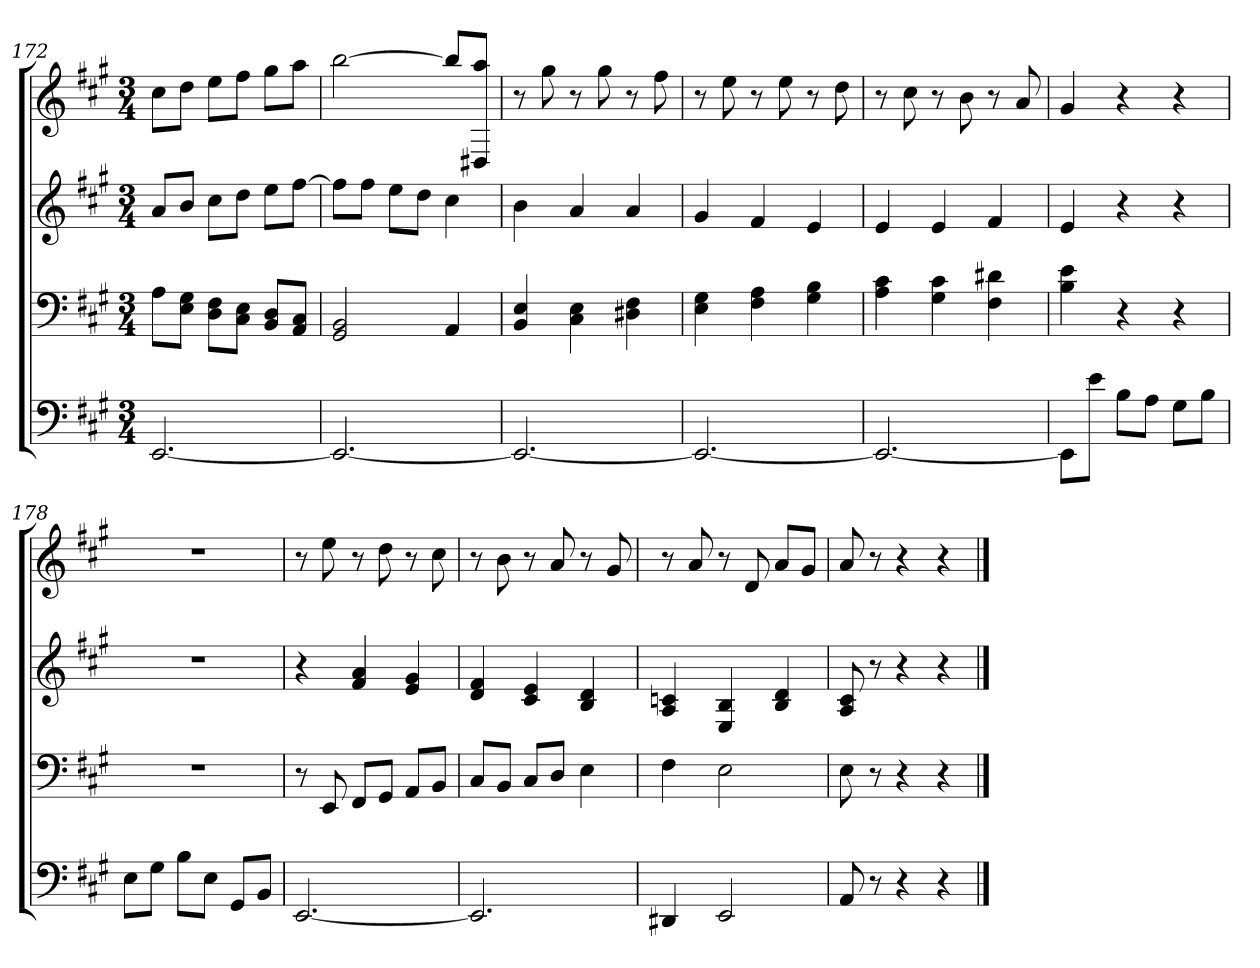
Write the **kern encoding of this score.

**kern	**kern	**kern	**kern
*part4	*part3	*part2	*part1
*staff4	*staff3	*staff2	*staff1
*k[f#c#g#]	*k[f#c#g#]	*k[f#c#g#]	*k[f#c#g#]
*M3/4	*M3/4	*M3/4	*M3/4
=172	=172	=172	=172
[2.EE	8AL	8aL	8cc#L
.	8E 8G#J	8bJ	8ddJ
.	8D 8F#L	8cc#L	8eeL
.	8C# 8EJ	8ddJ	8ff#J
.	8BB 8DL	8eeL	8gg#L
.	8AA 8C#J	[8ff#J	8aaJ
=173	=173	=173	=173
2.EE_	2GG# 2BB	8ff#L]	[2bb
.	.	8ff#J	.
.	.	8eeL	.
.	.	8ddJ	.
.	4AA	4cc#	8bbL]
.	.	.	8D#X 8aaJ
=174	=174	=174	=174
2.EE_	4BB 4E	4b	8r
.	.	.	8gg#
.	4C# 4E	4a	8r
.	.	.	8gg#
.	4D#X 4F#	4a	8r
.	.	.	8ff#
=175	=175	=175	=175
2.EE_	4E 4G#	4g#	8r
.	.	.	8ee
.	4F# 4A	4f#	8r
.	.	.	8ee
.	4G# 4B	4e	8r
.	.	.	8dd
=176	=176	=176	=176
2.EE_	4A 4c#	4e	8r
.	.	.	8cc#
.	4G# 4c#	4e	8r
.	.	.	8b
.	4F# 4d#X	4f#	8r
.	.	.	8a
=177	=177	=177	=177
8EEL]	4B 4e	4e	4g#
8eJ	.	.	.
8BL	4r	4r	4r
8AJ	.	.	.
8G#L	4r	4r	4r
8BJ	.	.	.
=178	=178	=178	=178
8EL	2.r	2.r	2.r
8G#J	.	.	.
8BL	.	.	.
8EJ	.	.	.
8GG#L	.	.	.
8BBJ	.	.	.
=179	=179	=179	=179
[2.EE	8r	4r	8r
.	8EE	.	8ee
.	8FF#L	4f# 4a	8r
.	8GG#J	.	8dd
.	8AAL	4e 4g#	8r
.	8BBJ	.	8cc#
=180	=180	=180	=180
2.EE]	8C#L	4d 4f#	8r
.	8BBJ	.	8b
.	8C#L	4c# 4e	8r
.	8DJ	.	8a
.	4E	4B 4d	8r
.	.	.	8g#
=181	=181	=181	=181
4DD#X	4F#	4A 4cn	8r
.	.	.	8a
2EE	2E	4E 4B	8r
.	.	.	8d
.	.	4B 4d	8aL
.	.	.	8g#J
=182	=182	=182	=182
8AA	8E	8A 8c#	8a
8r	8r	8r	8r
4r	4r	4r	4r
4r	4r	4r	4r
==	==	==	==
*-	*-	*-	*-
